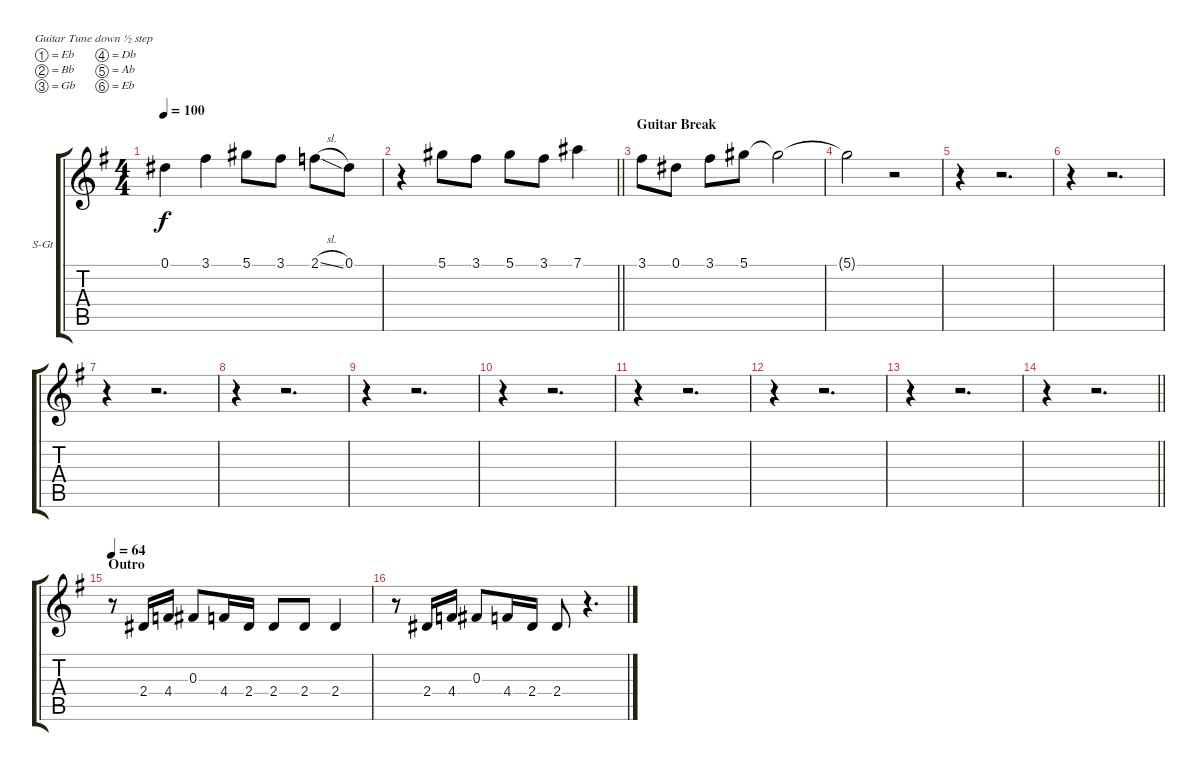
\bracketExtendMode groupsimilarinstruments
\firstSystemTrackNameOrientation horizontal
\otherSystemsTrackNameOrientation horizontal
\track ("Вокал" "S-Gt") {mute instrument trumpet}
\staff {score tabs}
\tuning (Eb4 Bb3 Gb3 Db3 Ab2 Eb2)
\displaytranspose 12
\ts (4 4)
\tempo 100
\clef g2
\ks eminor
0.1.4{dy f} 3.1.4 5.1.8 3.1.8 2.1{sl}.8 0.1.8 |
\barLineRight lightlight
r.4 5.1.8 3.1.8 5.1.8 3.1.8 7.1.4 |
\section ("" "Guitar Break")
3.1.8 0.1.8 3.1.8 5.1.8 5.1{t}.2 |
5.1{t}.2 r.2 |
r.4 r.2{d} |
r.4 r.2{d} |
r.4 r.2{d} |
r.4 r.2{d} |
r.4 r.2{d} |
r.4 r.2{d} |
r.4 r.2{d} |
r.4 r.2{d} |
r.4 r.2{d} |
\barLineRight lightlight
r.4 r.2{d} |
\section ("" "Outro")
\tempo 64
r.8 2.4.16 4.4.16 0.3.8 4.4.16 2.4.16 2.4.8 2.4.8 2.4.4 |
r.8 2.4.16 4.4.16 0.3.8 4.4.16 2.4.16 2.4.8 r.4{d}
